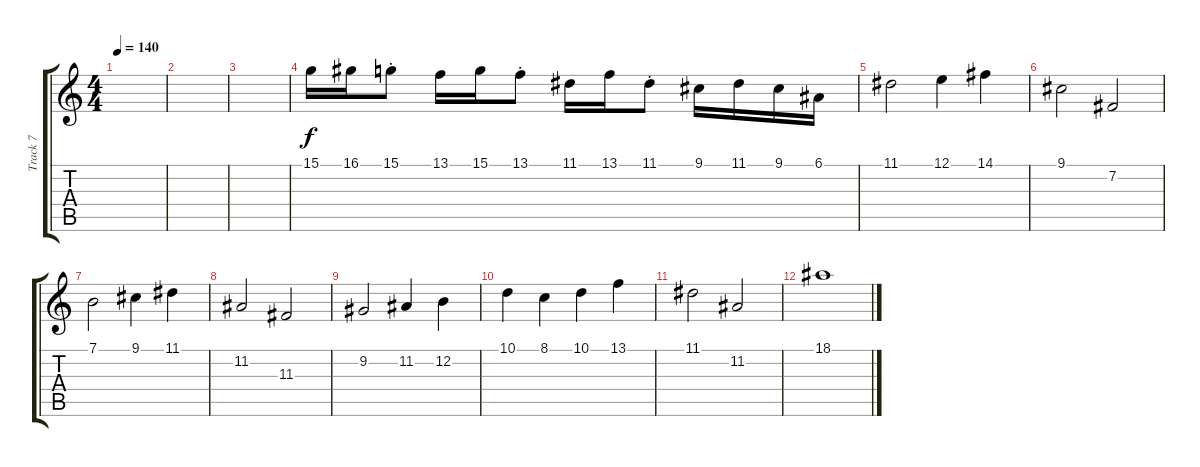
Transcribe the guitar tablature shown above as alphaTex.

\track ("Track 7" "Track 7") {instrument oboe}
\staff {score tabs}
\tuning (E4 B3 G3 D3 A2 E2) {hide}
\ts (4 4)
\tempo 140
\clef g2
\ks c
|
|
|
15.1.16 16.1.16 15.1{st}.8 13.1.16 15.1.16 13.1{st}.8 11.1.16 13.1.16 11.1{st}.8 9.1.16 11.1.16 9.1.16 6.1.16 |
11.1.2 12.1.4 14.1.4 |
9.1.2 7.2.2 |
7.1.2 9.1.4 11.1.4 |
11.2.2 11.3.2 |
9.2.2 11.2.4 12.2.4 |
10.1.4 8.1.4 10.1.4 13.1.4 |
11.1.2 11.2.2 |
18.1.1
